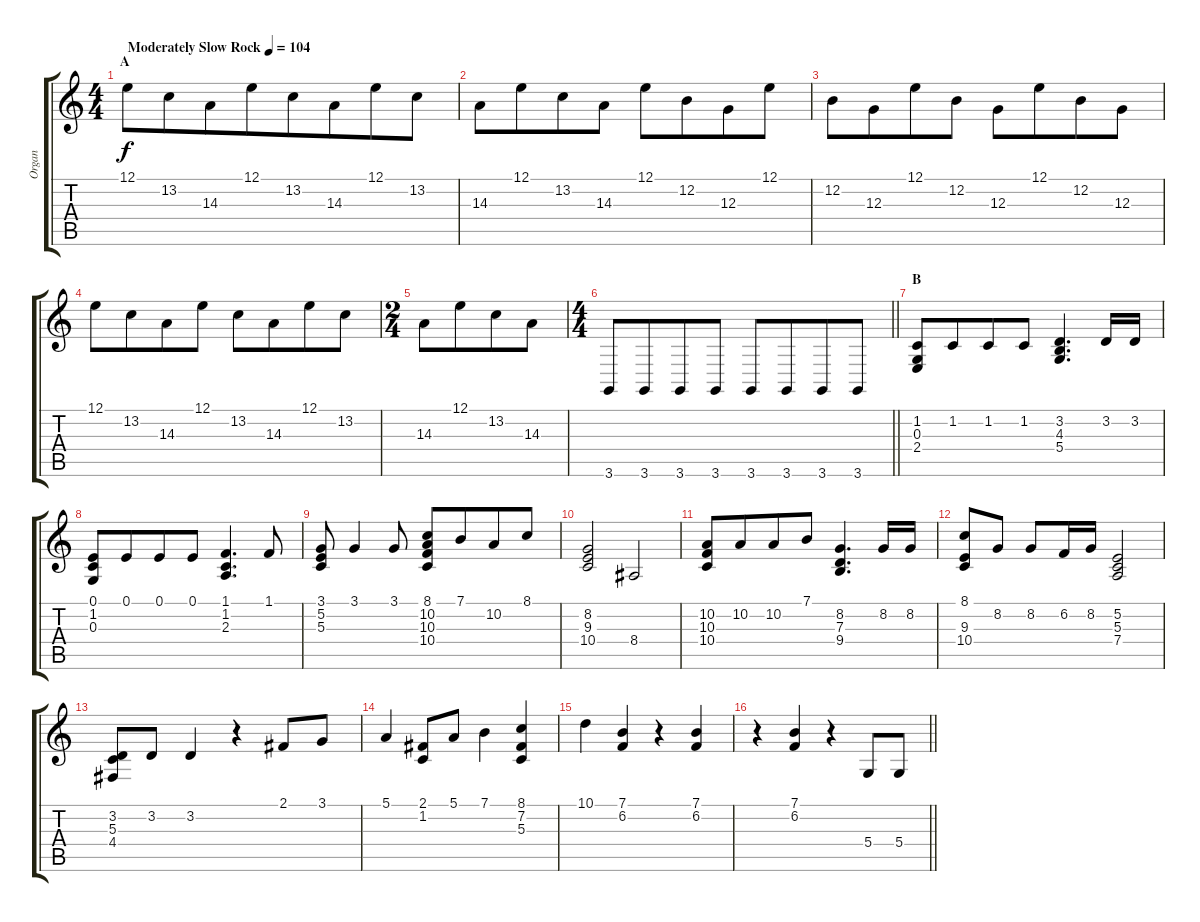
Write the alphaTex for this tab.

\track ("Organ" "Organ") {instrument drawbarorgan}
\staff {score tabs}
\tuning (E4 B3 G3 D3 A2 E2) {hide}
\ts (4 4)
\section ("" "A")
\tempo (104 "Moderately Slow Rock")
\clef g2
\ks c
12.1.8{dy f instrument drawbarorgan} 13.2.8{beam merge} 14.3.8 12.1.8{beam merge} 13.2.8 14.3.8{beam merge} 12.1.8 13.2.8 |
14.3.8{beam merge} 12.1.8{beam merge} 13.2.8 14.3.8 12.1.8 12.2.8{beam merge} 12.3.8 12.1.8 |
12.2.8 12.3.8{beam merge} 12.1.8 12.2.8 12.3.8 12.1.8{beam merge} 12.2.8 12.3.8 |
12.1.8 13.2.8{beam merge} 14.3.8 12.1.8 13.2.8 14.3.8{beam merge} 12.1.8 13.2.8 |
\ts (2 4)
14.3.8 12.1.8{beam merge} 13.2.8 14.3.8 |
\ts (4 4)
\barLineRight lightlight
3.6.8 3.6.8{beam merge} 3.6.8 3.6.8 3.6.8 3.6.8{beam merge} 3.6.8 3.6.8 |
\section ("" "B")
(1.2 0.3 2.4).8 1.2.8{beam merge} 1.2.8 1.2.8 (3.2 4.3 5.4).4{d} 3.2.16 3.2.16 |
(0.1 1.2 0.3).8 0.1.8{beam merge} 0.1.8 0.1.8 (1.1 1.2 2.3).4{d} 1.1.8 |
(3.1 5.2 5.3).8 3.1.4 3.1.8 (8.1 10.2 10.3 10.4).8 7.1.8{beam merge} 10.2.8 8.1.8 |
(8.2 9.3 10.4).2 8.4.2 |
(10.2 10.3 10.4).8 10.2.8{beam merge} 10.2.8 7.1.8 (8.2 7.3 9.4).4{d} 8.2.16 8.2.16 |
(8.1 9.3 10.4).8 8.2.8 8.2.8 6.2.16 8.2.16 (5.2 5.3 7.4).2 |
(3.2 5.3 4.4).8 3.2.8 3.2.4 r.4 2.1.8 3.1.8 |
5.1.4 (2.1 1.2).8 5.1.8 7.1.4 (8.1 7.2 5.3).4 |
10.1.4 (7.1 6.2).4 r.4 (7.1 6.2).4 |
\barLineRight lightlight
r.4 (7.1 6.2).4 r.4 5.4.8 5.4.8
